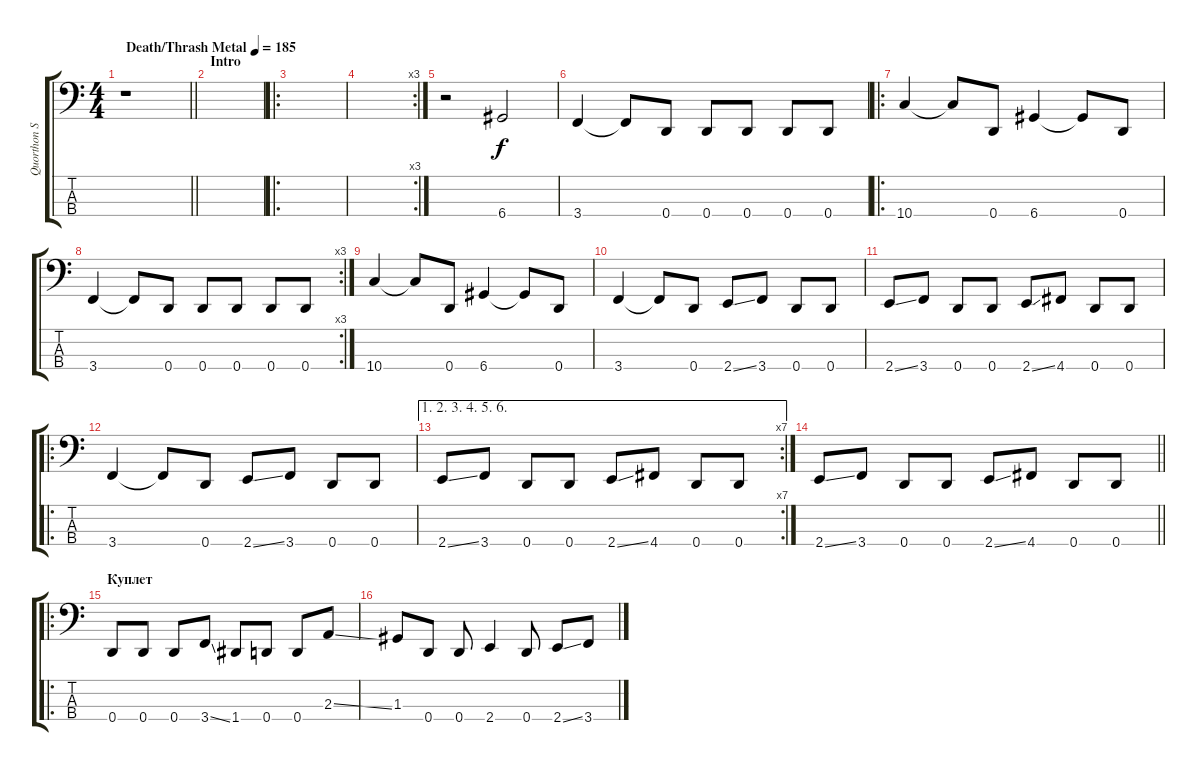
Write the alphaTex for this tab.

\track ("Quorthon Seth" "Quorthon S") {instrument slapbass2}
\staff {score tabs}
\tuning (F2 C2 G1 D1) {hide}
\ts (4 4)
\tempo (185 "Death/Thrash Metal")
\clef f4
\barLineRight lightlight
\ks c
r.1{dy f instrument slapbass2} |
\section ("" "Intro")
|
\ro
|
\rc 3
|
r.2 6.4.2 |
3.4.4 3.4{t}.8 0.4.8 0.4.8 0.4.8 0.4.8 0.4.8 |
\ro
10.4.4 10.4{t}.8 0.4.8 6.4.4 6.4{t}.8 0.4.8 |
\rc 3
3.4.4 3.4{t}.8 0.4.8 0.4.8 0.4.8 0.4.8 0.4.8 |
10.4.4 10.4{t}.8 0.4.8 6.4.4 6.4{t}.8 0.4.8 |
3.4.4 3.4{t}.8 0.4.8 2.4{ss}.8 3.4.8 0.4.8 0.4.8 |
2.4{ss}.8 3.4.8 0.4.8 0.4.8 2.4{ss}.8 4.4.8 0.4.8 0.4.8 |
\ro
3.4.4 3.4{t}.8 0.4.8 2.4{ss}.8 3.4.8 0.4.8 0.4.8 |
\ae (1 2 3 4 5 6)
\rc 7
2.4{ss}.8 3.4.8 0.4.8 0.4.8 2.4{ss}.8 4.4.8 0.4.8 0.4.8 |
\barLineRight lightlight
2.4{ss}.8 3.4.8 0.4.8 0.4.8 2.4{ss}.8 4.4.8 0.4.8 0.4.8 |
\ro
\section ("" "Куплет")
0.4.8 0.4.8 0.4.8 3.4{ss}.8 1.4.8 0.4.8 0.4.8 2.3{ss}.8 |
1.3.8 0.4.8 0.4.8 2.4.4 0.4.8 2.4{ss}.8 3.4.8
